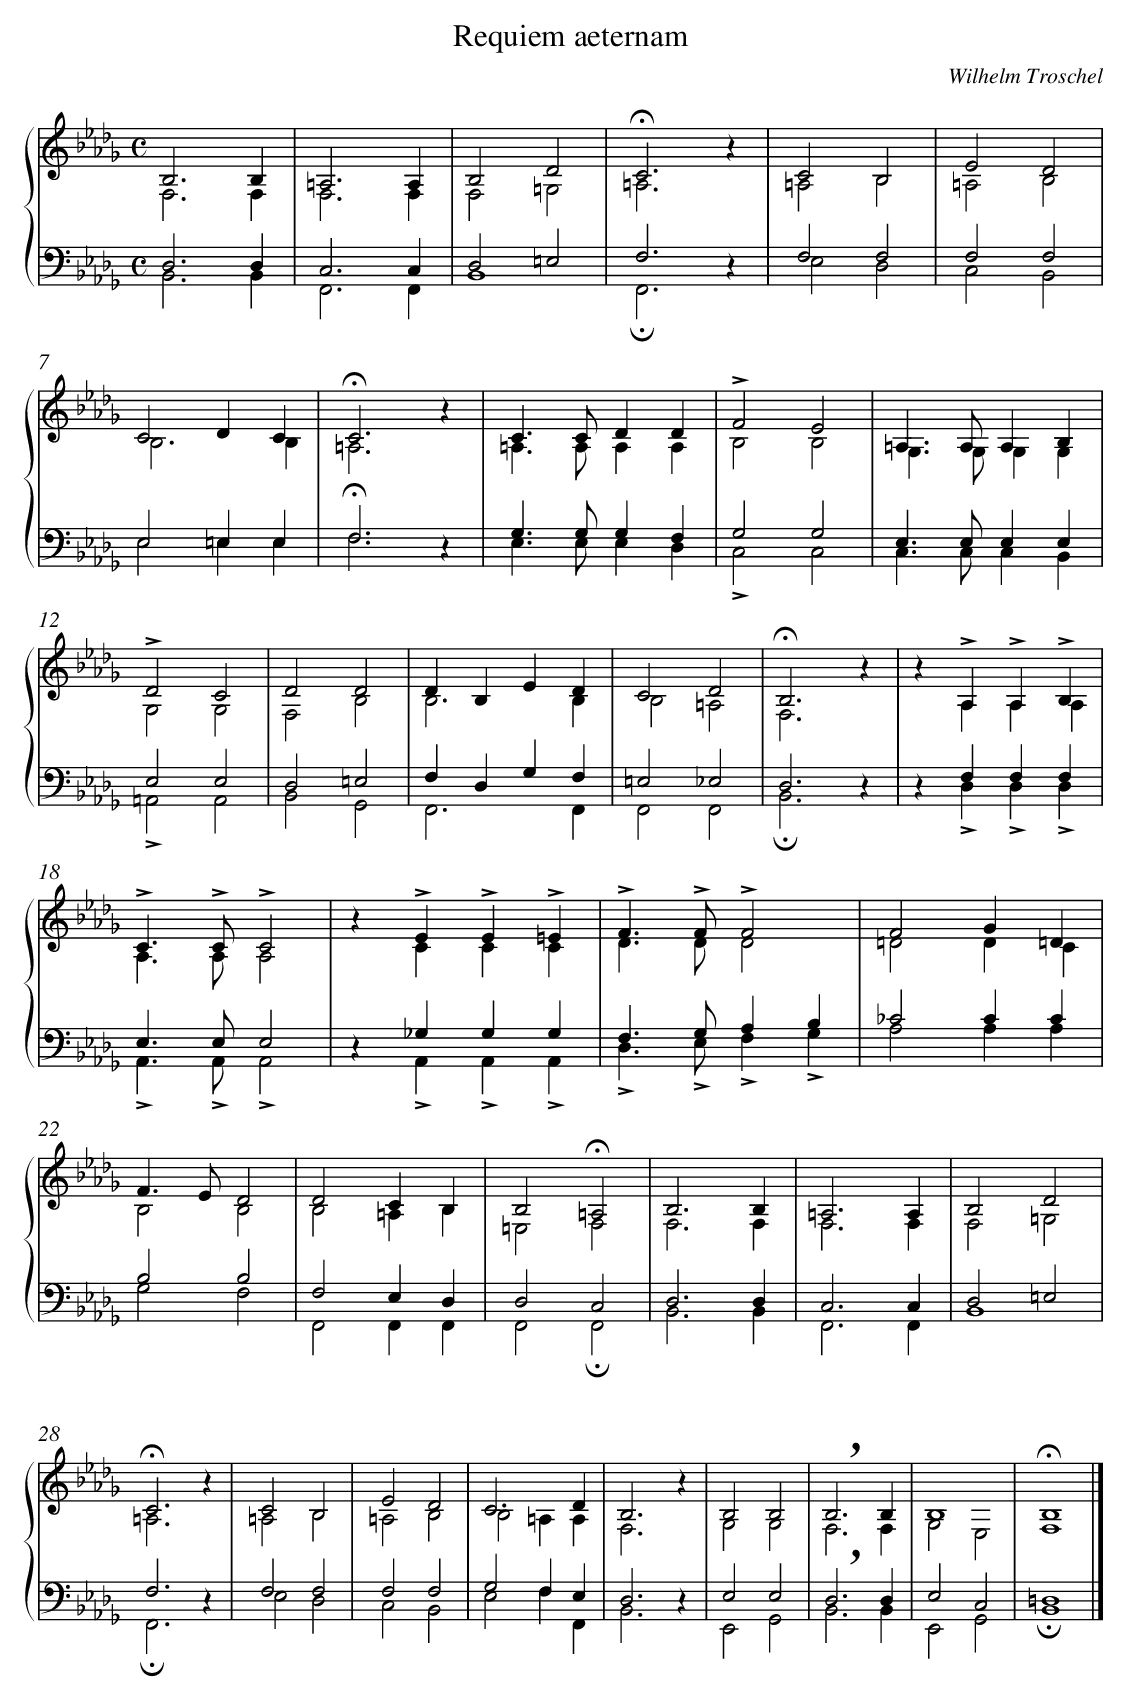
X:1
T: Requiem aeternam
C: Wilhelm Troschel
L: 1/4
M: C
%%staves {1 2}
V: 1 clef=treble
V: 2 clef=bass
K: Db
[V:1] B,3B, & F,3F, |
[V:2] D,3D, & B,,3B,, |
[V:1] =A,3A, & F,3F, |
[V:2] C,3C, & F,,3F,, |
[V:1] B,2D2 & F,2=G,2 |
[V:2] D,2=E,2 & B,,4 |
[V:1] !fermata!C3z & =A,3x |
[V:2] F,3z & !fermata!F,,3x |
[V:1] C2B,2 & =A,2B,2 |
[V:2] F,2F,2 & E,2D,2 |
[V:1] E2D2 & =A,2B,2 |
[V:2] F,2F,2 & C,2B,,2 |
[V:1] C2DC & B,3B, |
[V:2] E,2=E,E, & E,2=E,E, |
[V:1] !fermata!C3z & =A,3x |
[V:2] !fermata!F,3z & F,3x |
[V:1] C>CDD & =A,>A,A,A, |
[V:2] G,>G,G,F, & E,>E,E,D, |
[V:1] !accent!F2E2 & B,2B,2 |
[V:2] G,2G,2 & !accent!C,2C,2 |
[V:1] =A,>A,A,B, & G,>G,G,G, |
[V:2] E,>E,E,E, & C,>C,C,B,, |
[V:1] !accent!D2C2 & G,2G,2 |
[V:2] E,2E,2 & !accent!=A,,2A,,2 |
[V:1] D2D2 & F,2B,2 |
[V:2] D,2=E,2 & B,,2G,,2 |
[V:1] DB,ED & B,3B, |
[V:2] F,D,G,F, & F,,3F,, |
[V:1] C2D2 & B,2=A,2 |
[V:2] =E,2_E,2 & F,,2F,,2 |
[V:1] !fermata!B,3z & F,3x |
[V:2] D,3z & !fermata!B,,3x |
[V:1] z!accent!A,!accent!A,!accent!B, & xA,A,A, |
[V:2] zF,F,F, & x!accent!D,!accent!D,!accent!D, |
[V:1] !accent!C>!accent!C!accent!C2 & A,>A,A,2 |
[V:2] E,>E,E,2 & !accent!A,,>!accent!A,,!accent!A,,2 |
[V:1] z!accent!E!accent!E!accent!=E & xCCC |
[V:2] z_G,G,G, & x!accent!A,,!accent!A,,!accent!A,, |
[V:1] !accent!F>!accent!F!accent!F2 & D>DD2 |
[V:2] F,>G,A,B, & !accent!D,>!accent!E,!accent!F,!accent!G, |
[V:1] F2G=D & =D2DC |
[V:2] _C2CC & A,2A,A, |
[V:1] F>ED2 & B,2B,2 |
[V:2] B,2B,2 & G,2F,2 |
[V:1] D2CB, & B,2=A,B, |
[V:2] F,2E,D, & F,,2F,,F,, |
[V:1] B,2!fermata!=A,2 & =E,2F,2 |
[V:2] D,2C,2 & F,,2!fermata!F,,2 |
[V:1] B,3B, & F,3F, |
[V:2] D,3D, & B,,3B,, |
[V:1] =A,3A, & F,3F, |
[V:2] C,3C, & F,,3F,, |
[V:1] B,2D2 & F,2=G,2 |
[V:2] D,2=E,2 & B,,4 |
[V:1] !fermata!C3z & =A,3x |
[V:2] F,3z & !fermata!F,,3x |
[V:1] C2B,2 & =A,2B,2 |
[V:2] F,2F,2 & E,2D,2 |
[V:1] E2D2 & =A,2B,2 |
[V:2] F,2F,2 & C,2B,,2 |
[V:1] C3D & B,2=A,A, |
[V:2] G,2F,E, & E,2F,F,, |
[V:1] B,3z & F,3x |
[V:2] D,3z & B,,3z |
[V:1] B,2B,2 & G,2G,2 |
[V:2] E,2E,2 & E,,2G,,2 |
[V:1] !breath!B,3B, & F,3F, |
[V:2] !breath!D,3D, & B,,3B,, |
[V:1] B,4 & G,2E,2 |
[V:2] E,2C,2 & E,,2G,,2 |
[V:1] !fermata!B,4 & F,4 |]
[V:2] =D,4 & !fermata!B,,4 |]
